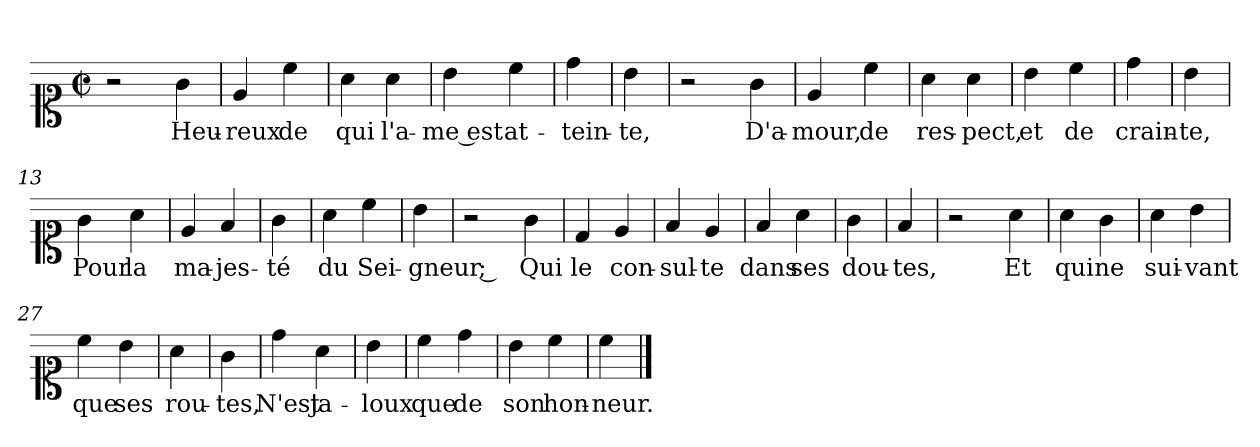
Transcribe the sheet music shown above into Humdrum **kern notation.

**kern	**text
*part1	*part1
*staff1	*staff1
*clefC1	*
*k[]	*
*C:	*
*M2/2	*
*met(c|)	*
=1	=1
2r	.
4g	Heu-
=2	=2
4e	-reux
4cc	de
=3	=3
4a	qui
4a	l'a-
=4	=4
4b	-me est
4cc	at-
=5	=5
4dd	-tein-
=6	=6
4b	-te,
=7	=7
2r	.
4g	D'a-
=8	=8
4e	-mour,
4cc	de
=9	=9
4a	res-
4a	-pect,
=10	=10
4b	et
4cc	de
=11	=11
4dd	crain-
=12	=12
4b	-te,
=13	=13
4g	Pour
4a	la
=14	=14
4e	ma-
4f	-jes-
=15	=15
4g	-té
=16	=16
4a	du
4cc	Sei-
=17	=17
4b	-gneur ;
=18	=18
2r	.
4g	Qui
=19	=19
4d	le
4e	con-
=20	=20
4f	-sul-
4e	-te
=21	=21
4f	dans
4a	ses
=22	=22
4g	dou-
=23	=23
4f	-tes,
=24	=24
2r	.
4a	Et
=25	=25
4a	qui
4g	ne
=26	=26
4a	sui-
4b	-vant
=27	=27
4cc	que
4b	ses
=28	=28
4a	rou-
=29	=29
4g	-tes,
=30	=30
4dd	N'est
4a	ja-
=31	=31
4b	-loux
=32	=32
4cc	que
4dd	de
=33	=33
4b	son
4cc	hon-
=34	=34
4cc	-neur.
==	==
*-	*-
